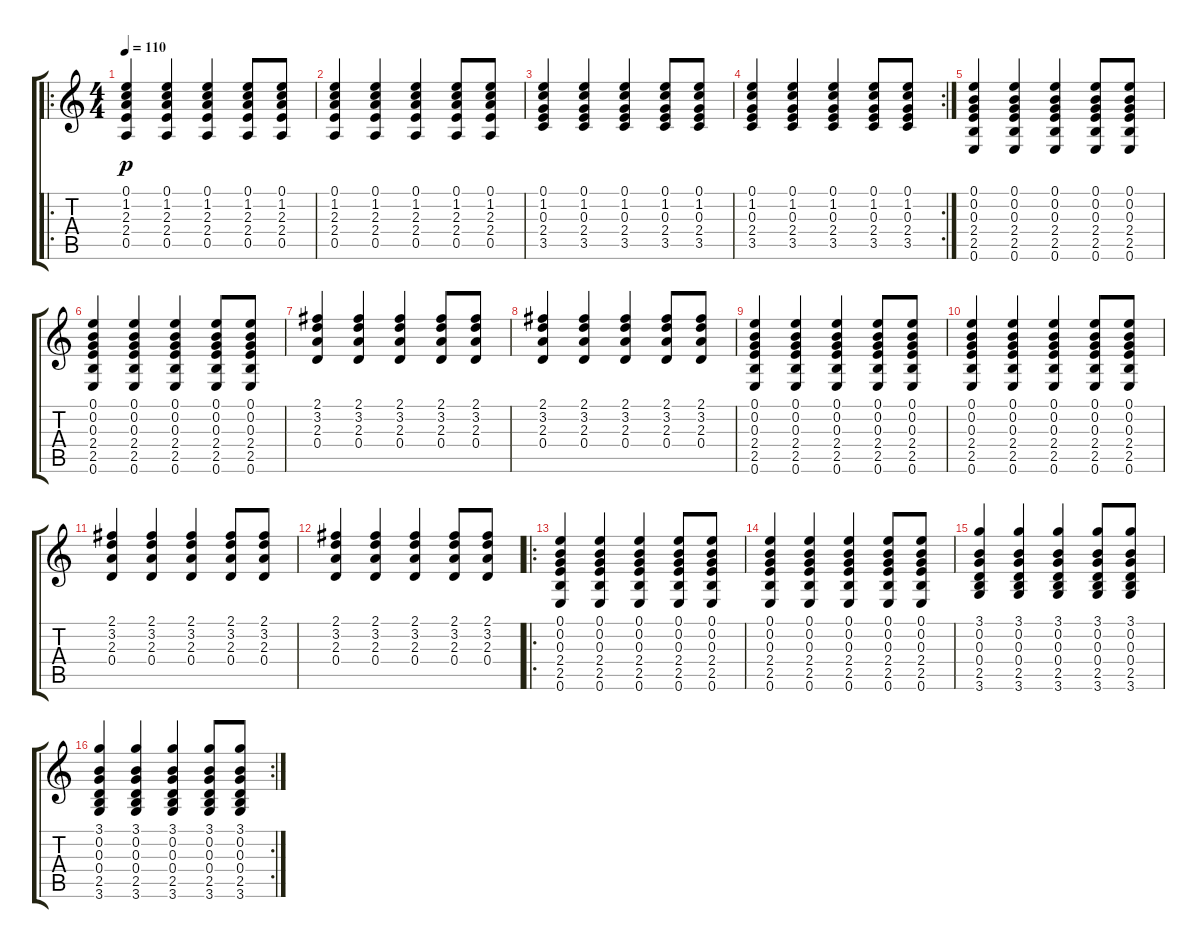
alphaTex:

\track "" {instrument acousticguitarnylon}
\staff {score tabs}
\tuning (E4 B3 G3 D3 A2 E2) {hide}
\ro
\ts (4 4)
\tempo 110
\clef g2
\ks c
(0.1 1.2 2.3 2.4 0.5).4{dy p} (0.1 1.2 2.3 2.4 0.5).4 (0.1 1.2 2.3 2.4 0.5).4 (0.1 1.2 2.3 2.4 0.5).8 (0.1 1.2 2.3 2.4 0.5).8 |
(0.1 1.2 2.3 2.4 0.5).4 (0.1 1.2 2.3 2.4 0.5).4 (0.1 1.2 2.3 2.4 0.5).4 (0.1 1.2 2.3 2.4 0.5).8 (0.1 1.2 2.3 2.4 0.5).8 |
(0.1 1.2 0.3 2.4 3.5).4 (0.1 1.2 0.3 2.4 3.5).4 (0.1 1.2 0.3 2.4 3.5).4 (0.1 1.2 0.3 2.4 3.5).8 (0.1 1.2 0.3 2.4 3.5).8 |
\rc 2
(0.1 1.2 0.3 2.4 3.5).4 (0.1 1.2 0.3 2.4 3.5).4 (0.1 1.2 0.3 2.4 3.5).4 (0.1 1.2 0.3 2.4 3.5).8 (0.1 1.2 0.3 2.4 3.5).8 |
(0.1 0.2 0.3 2.4 2.5 0.6).4 (0.1 0.2 0.3 2.4 2.5 0.6).4 (0.1 0.2 0.3 2.4 2.5 0.6).4 (0.1 0.2 0.3 2.4 2.5 0.6).8 (0.1 0.2 0.3 2.4 2.5 0.6).8 |
(0.1 0.2 0.3 2.4 2.5 0.6).4 (0.1 0.2 0.3 2.4 2.5 0.6).4 (0.1 0.2 0.3 2.4 2.5 0.6).4 (0.1 0.2 0.3 2.4 2.5 0.6).8 (0.1 0.2 0.3 2.4 2.5 0.6).8 |
(2.1 3.2 2.3 0.4).4 (2.1 3.2 2.3 0.4).4 (2.1 3.2 2.3 0.4).4 (2.1 3.2 2.3 0.4).8 (2.1 3.2 2.3 0.4).8 |
(2.1 3.2 2.3 0.4).4 (2.1 3.2 2.3 0.4).4 (2.1 3.2 2.3 0.4).4 (2.1 3.2 2.3 0.4).8 (2.1 3.2 2.3 0.4).8 |
(0.1 0.2 0.3 2.4 2.5 0.6).4 (0.1 0.2 0.3 2.4 2.5 0.6).4 (0.1 0.2 0.3 2.4 2.5 0.6).4 (0.1 0.2 0.3 2.4 2.5 0.6).8 (0.1 0.2 0.3 2.4 2.5 0.6).8 |
(0.1 0.2 0.3 2.4 2.5 0.6).4 (0.1 0.2 0.3 2.4 2.5 0.6).4 (0.1 0.2 0.3 2.4 2.5 0.6).4 (0.1 0.2 0.3 2.4 2.5 0.6).8 (0.1 0.2 0.3 2.4 2.5 0.6).8 |
(2.1 3.2 2.3 0.4).4 (2.1 3.2 2.3 0.4).4 (2.1 3.2 2.3 0.4).4 (2.1 3.2 2.3 0.4).8 (2.1 3.2 2.3 0.4).8 |
(2.1 3.2 2.3 0.4).4 (2.1 3.2 2.3 0.4).4 (2.1 3.2 2.3 0.4).4 (2.1 3.2 2.3 0.4).8 (2.1 3.2 2.3 0.4).8 |
\ro
(0.1 0.2 0.3 2.4 2.5 0.6).4 (0.1 0.2 0.3 2.4 2.5 0.6).4 (0.1 0.2 0.3 2.4 2.5 0.6).4 (0.1 0.2 0.3 2.4 2.5 0.6).8 (0.1 0.2 0.3 2.4 2.5 0.6).8 |
(0.1 0.2 0.3 2.4 2.5 0.6).4 (0.1 0.2 0.3 2.4 2.5 0.6).4 (0.1 0.2 0.3 2.4 2.5 0.6).4 (0.1 0.2 0.3 2.4 2.5 0.6).8 (0.1 0.2 0.3 2.4 2.5 0.6).8 |
(3.1 0.2 0.3 0.4 2.5 3.6).4 (3.1 0.2 0.3 0.4 2.5 3.6).4 (3.1 0.2 0.3 0.4 2.5 3.6).4 (3.1 0.2 0.3 0.4 2.5 3.6).8 (3.1 0.2 0.3 0.4 2.5 3.6).8 |
\rc 2
(3.1 0.2 0.3 0.4 2.5 3.6).4 (3.1 0.2 0.3 0.4 2.5 3.6).4 (3.1 0.2 0.3 0.4 2.5 3.6).4 (3.1 0.2 0.3 0.4 2.5 3.6).8 (3.1 0.2 0.3 0.4 2.5 3.6).8
